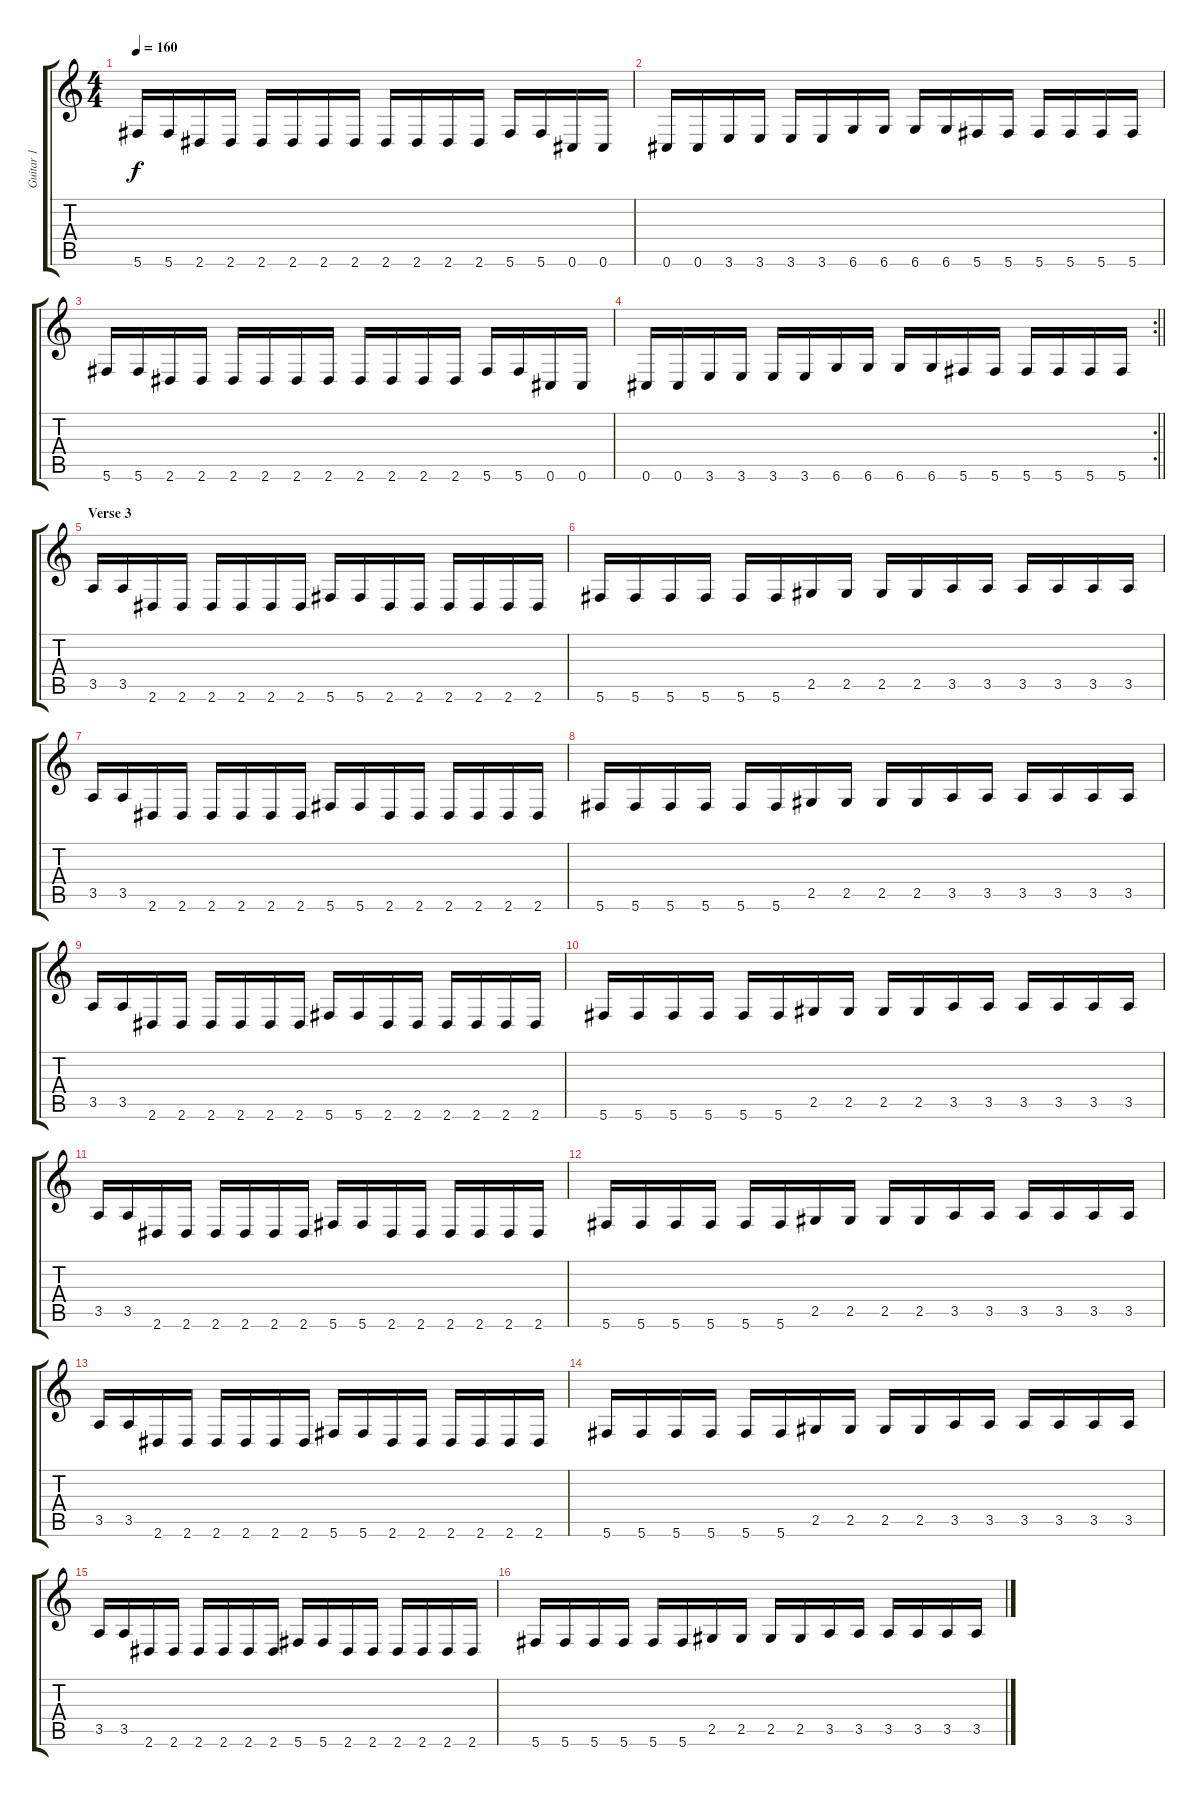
\track ("Guitar 1" "Guitar 1") {instrument distortionguitar}
\staff {score tabs}
\tuning (Db4 Ab3 E3 B2 Gb2 Db2) {hide}
\ts (4 4)
\tempo 160
\clef g2
\ks c
5.6.16{dy f} 5.6.16 2.6.16 2.6.16 2.6.16 2.6.16 2.6.16 2.6.16 2.6.16 2.6.16 2.6.16 2.6.16 5.6.16 5.6.16 0.6.16 0.6.16 |
0.6.16 0.6.16 3.6.16 3.6.16 3.6.16 3.6.16 6.6.16 6.6.16 6.6.16 6.6.16 5.6.16 5.6.16 5.6.16 5.6.16 5.6.16 5.6.16 |
5.6.16 5.6.16 2.6.16 2.6.16 2.6.16 2.6.16 2.6.16 2.6.16 2.6.16 2.6.16 2.6.16 2.6.16 5.6.16 5.6.16 0.6.16 0.6.16 |
\rc 2
\barLineRight lightlight
0.6.16 0.6.16 3.6.16 3.6.16 3.6.16 3.6.16 6.6.16 6.6.16 6.6.16 6.6.16 5.6.16 5.6.16 5.6.16 5.6.16 5.6.16 5.6.16 |
\section ("" "Verse 3")
3.5.16 3.5.16 2.6.16 2.6.16 2.6.16 2.6.16 2.6.16 2.6.16 5.6.16 5.6.16 2.6.16 2.6.16 2.6.16 2.6.16 2.6.16 2.6.16 |
5.6.16 5.6.16 5.6.16 5.6.16 5.6.16 5.6.16 2.5.16 2.5.16 2.5.16 2.5.16 3.5.16 3.5.16 3.5.16 3.5.16 3.5.16 3.5.16 |
3.5.16 3.5.16 2.6.16 2.6.16 2.6.16 2.6.16 2.6.16 2.6.16 5.6.16 5.6.16 2.6.16 2.6.16 2.6.16 2.6.16 2.6.16 2.6.16 |
5.6.16 5.6.16 5.6.16 5.6.16 5.6.16 5.6.16 2.5.16 2.5.16 2.5.16 2.5.16 3.5.16 3.5.16 3.5.16 3.5.16 3.5.16 3.5.16 |
3.5.16 3.5.16 2.6.16 2.6.16 2.6.16 2.6.16 2.6.16 2.6.16 5.6.16 5.6.16 2.6.16 2.6.16 2.6.16 2.6.16 2.6.16 2.6.16 |
5.6.16 5.6.16 5.6.16 5.6.16 5.6.16 5.6.16 2.5.16 2.5.16 2.5.16 2.5.16 3.5.16 3.5.16 3.5.16 3.5.16 3.5.16 3.5.16 |
3.5.16 3.5.16 2.6.16 2.6.16 2.6.16 2.6.16 2.6.16 2.6.16 5.6.16 5.6.16 2.6.16 2.6.16 2.6.16 2.6.16 2.6.16 2.6.16 |
5.6.16 5.6.16 5.6.16 5.6.16 5.6.16 5.6.16 2.5.16 2.5.16 2.5.16 2.5.16 3.5.16 3.5.16 3.5.16 3.5.16 3.5.16 3.5.16 |
3.5.16 3.5.16 2.6.16 2.6.16 2.6.16 2.6.16 2.6.16 2.6.16 5.6.16 5.6.16 2.6.16 2.6.16 2.6.16 2.6.16 2.6.16 2.6.16 |
5.6.16 5.6.16 5.6.16 5.6.16 5.6.16 5.6.16 2.5.16 2.5.16 2.5.16 2.5.16 3.5.16 3.5.16 3.5.16 3.5.16 3.5.16 3.5.16 |
3.5.16 3.5.16 2.6.16 2.6.16 2.6.16 2.6.16 2.6.16 2.6.16 5.6.16 5.6.16 2.6.16 2.6.16 2.6.16 2.6.16 2.6.16 2.6.16 |
5.6.16 5.6.16 5.6.16 5.6.16 5.6.16 5.6.16 2.5.16 2.5.16 2.5.16 2.5.16 3.5.16 3.5.16 3.5.16 3.5.16 3.5.16 3.5.16
